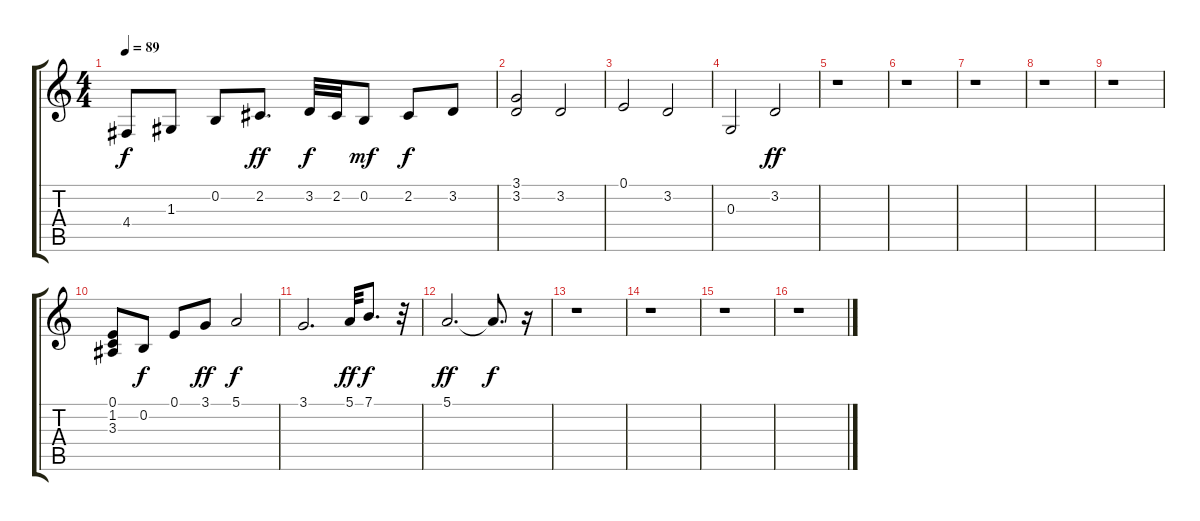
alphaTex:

\track "" {instrument tangoaccordion}
\staff {score tabs}
\tuning (E4 B3 G3 D3 A2 E2) {hide}
\ts (4 4)
\tempo 89
\clef g2
\ks c
4.4{t}.8{dy f} 1.3.8 0.2.8 2.2.8{d dy ff} 3.2.32{dy f} 2.2.32 0.2.8{dy mf} 2.2.8{dy f} 3.2.8 |
(3.1 3.2).2 3.2.2 |
0.1.2 3.2.2 |
0.3.2 3.2.2{dy ff} |
r.1 |
r.1 |
r.1 |
r.1 |
r.1 |
(0.1 1.2 3.3).8 0.2.8{dy f} 0.1.8 3.1.8{dy ff} 5.1.2{dy f} |
3.1.2{d} 5.1.32{dy ff} 7.1.8{d dy f} r.32 |
5.1.2{d dy ff} 5.1{t}.8{d dy f} r.16 |
r.1 |
r.1 |
r.1 |
r.1
